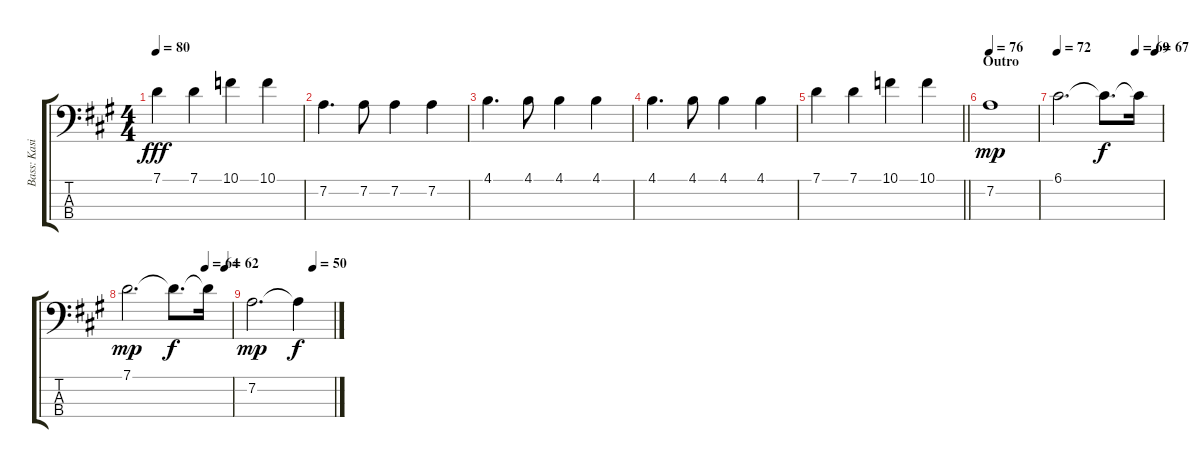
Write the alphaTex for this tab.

\track ("Bass: Kasim Sulton" "Bass: Kasi") {instrument electricbassfinger}
\staff {score tabs}
\tuning (G2 D2 A1 E1) {hide}
\ts (4 4)
\tempo 80
\clef f4
\ks a
7.1.4{dy fff} 7.1.4 10.1.4 10.1.4 |
7.2.4{d} 7.2.8 7.2.4 7.2.4 |
4.1.4{d} 4.1.8 4.1.4 4.1.4 |
4.1.4{d} 4.1.8 4.1.4 4.1.4 |
\barLineRight lightlight
7.1.4 7.1.4 10.1.4 10.1.4 |
\section ("" "Outro")
\tempo 76
7.2.1{dy mp} |
\tempo 72
\tempo (69 0.75)
\tempo (67 0.9375)
6.1.2{d} 6.1{t}.8{d dy f} 6.1{t}.16 |
\tempo (64 0.75)
\tempo (62 0.9375)
7.1.2{d dy mp} 7.1{t}.8{d dy f} 7.1{t}.16 |
\tempo (50 0.75)
7.2.2{d dy mp} 7.2{t}.4{dy f}
